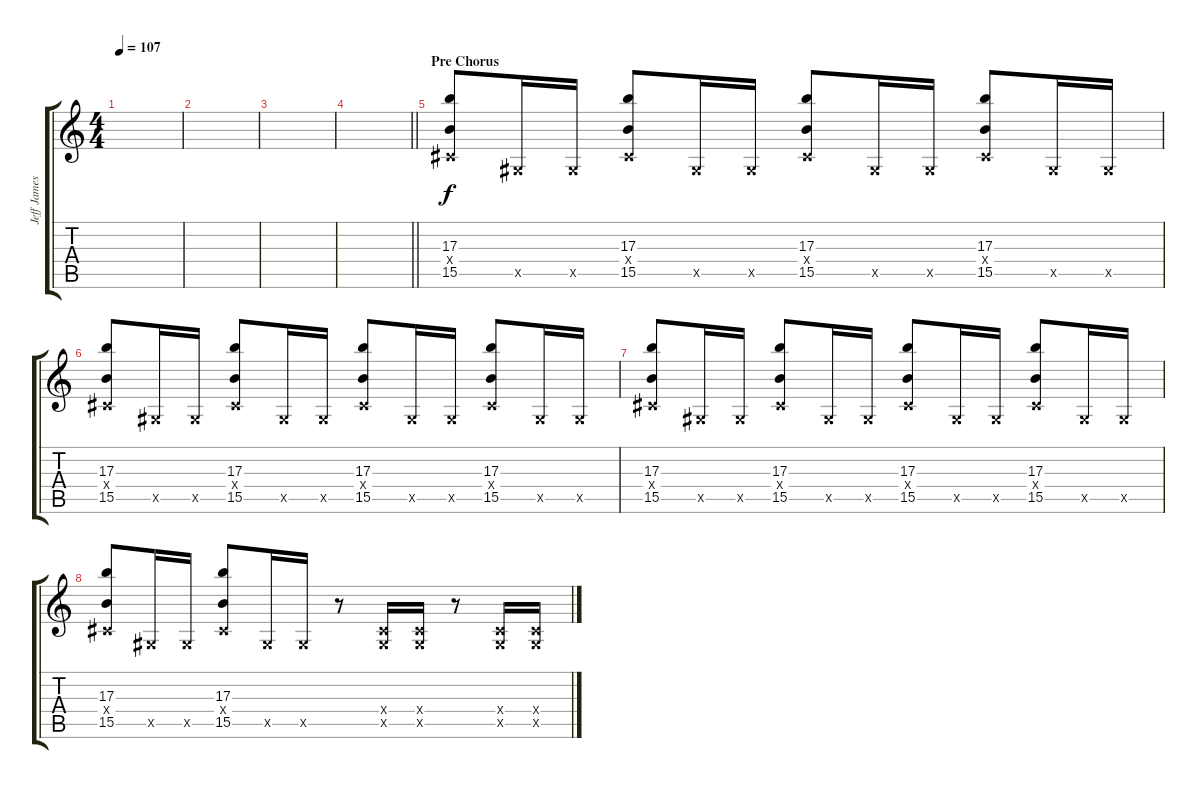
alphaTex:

\track ("Jeff James" "Jeff James") {instrument distortionguitar}
\staff {score tabs}
\tuning (Eb4 Bb3 Gb3 Db3 Ab2 Db2) {hide}
\ts (4 4)
\tempo 107
\clef g2
\ks c
|
|
|
\barLineRight lightlight
|
\section ("" "Pre Chorus")
(17.3 0.4{x} 15.5).8{volume 16} 0.5{x}.16 0.5{x}.16 (17.3 0.4{x} 15.5).8 0.5{x}.16 0.5{x}.16 (17.3 0.4{x} 15.5).8 0.5{x}.16 0.5{x}.16 (17.3 0.4{x} 15.5).8 0.5{x}.16 0.5{x}.16 |
(17.3 0.4{x} 15.5).8 0.5{x}.16 0.5{x}.16 (17.3 0.4{x} 15.5).8 0.5{x}.16 0.5{x}.16 (17.3 0.4{x} 15.5).8 0.5{x}.16 0.5{x}.16 (17.3 0.4{x} 15.5).8 0.5{x}.16 0.5{x}.16 |
(17.3 0.4{x} 15.5).8 0.5{x}.16 0.5{x}.16 (17.3 0.4{x} 15.5).8 0.5{x}.16 0.5{x}.16 (17.3 0.4{x} 15.5).8 0.5{x}.16 0.5{x}.16 (17.3 0.4{x} 15.5).8 0.5{x}.16 0.5{x}.16 |
(17.3 0.4{x} 15.5).8 0.5{x}.16 0.5{x}.16 (17.3 0.4{x} 15.5).8 0.5{x}.16 0.5{x}.16 r.8 (0.4{x} 0.5{x}).16 (0.4{x} 0.5{x}).16 r.8 (0.4{x} 0.5{x}).16 (0.4{x} 0.5{x}).16
